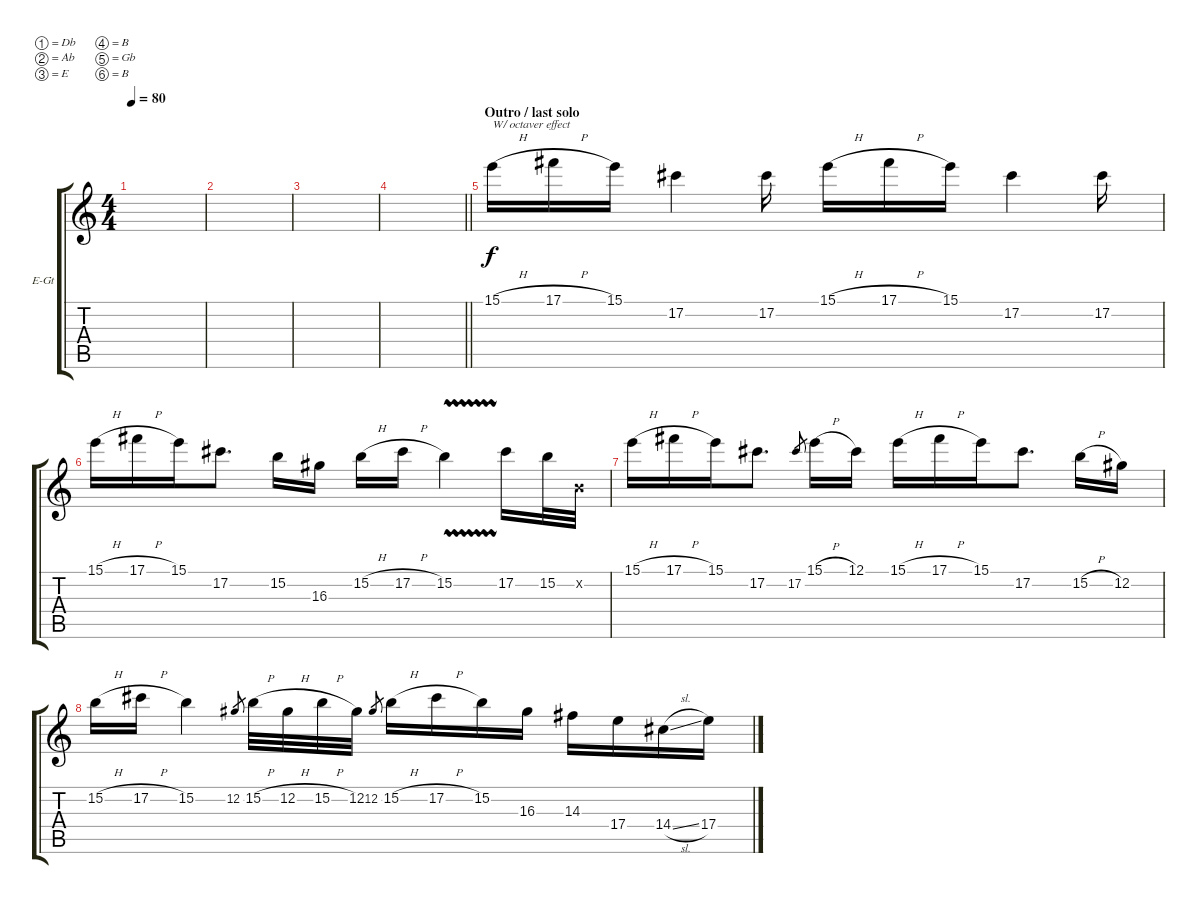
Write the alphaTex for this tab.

\bracketExtendMode groupsimilarinstruments
\firstSystemTrackNameOrientation horizontal
\otherSystemsTrackNameOrientation horizontal
\track ("Solo guitar" "E-Gt") {instrument overdrivenguitar}
\staff {score tabs}
\tuning (Db4 Ab3 E3 B2 Gb2 B1)
\ts (4 4)
\tempo 80
\clef g2
\ks c
|
|
|
\barLineRight lightlight
|
\section ("" "Outro / last solo")
15.1{h}.16{txt "W/ octaver effect"} 17.1{h}.16 15.1.16 17.2.4 17.2.16 15.1{h}.16 17.1{h}.16 15.1.16 17.2.4 17.2.16 |
15.1{h}.16 17.1{h}.16 15.1.16 17.2.8{d} 15.2.16 16.3.16 15.2{h}.16 17.2{h}.16 15.2{vw}.4 17.2.16 15.2.32 3.2{x}.32 |
15.1{h}.16 17.1{h}.16 15.1.16 17.2.8{d} 17.2.8{gr} 15.1{h}.16 12.1.16 15.1{h}.16 17.1{h}.16 15.1.16 17.2.8{d} 15.2{h}.16 12.2.16 |
15.2{h}.16 17.2{h}.16 15.2.4 12.2.8{gr} 15.2{h}.32 12.2{h}.32 15.2{h}.32 12.2.32 12.2.8{gr} 15.2{h}.16 17.2{h}.16 15.2.16 16.3.16 14.3.16 17.4.16 14.4{sl}.16 17.4.16
